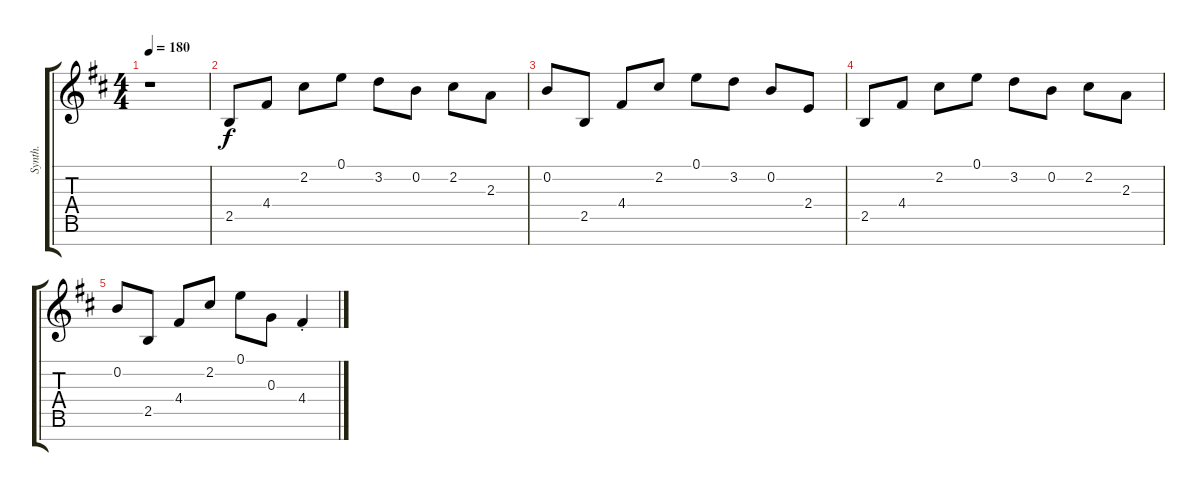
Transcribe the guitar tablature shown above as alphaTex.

\track ("Synth." "Synth.") {instrument lead2sawtooth}
\staff {score tabs}
\tuning (E5 B4 G4 D4 A3 E3 B2) {hide}
\ts (4 4)
\tempo 180
\clef g2
\ks d
r.1{dy f} |
2.5.8 4.4.8 2.2.8 0.1.8 3.2.8 0.2.8 2.2.8 2.3.8 |
0.2.8 2.5.8 4.4.8 2.2.8 0.1.8 3.2.8 0.2.8 2.4.8 |
2.5.8 4.4.8 2.2.8 0.1.8 3.2.8 0.2.8 2.2.8 2.3.8 |
0.2.8 2.5.8 4.4.8 2.2.8 0.1.8 0.3.8 4.4{st}.4
